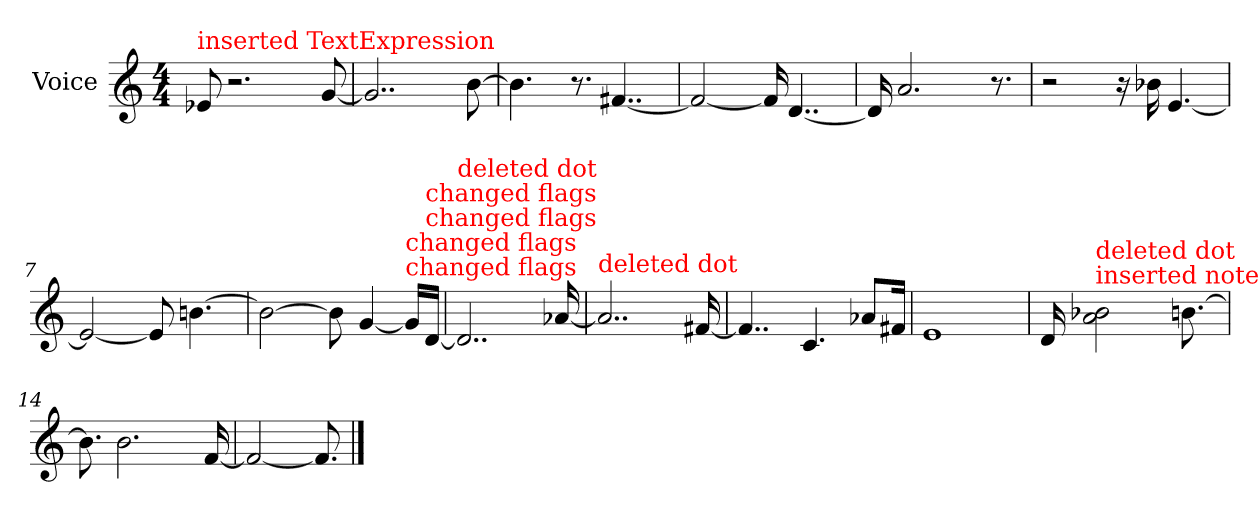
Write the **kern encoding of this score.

**kern
*part1
*staff1
*I"Voice
*I'Voice
*clefG2
*M4/4
=1
!LO:TX:color=#FF0000:t=inserted TextExpression
8e-X/
2.rcc
[<8g/
=2
2..g/]
[>8b\
=3
4.b\]
8.r
[<4..f#X/
=4
2f#/_
16f#/]
[<4..d/
=5
16d/]
2.a/
8.r
=6
2rcc
16ra
16b-X\
[<4.e/
=7
2e/_
8e/]
[>4.bn\
=8
2b\_
8b\]
[<4g/
!LO:TX:color=#FF0000:t=changed flags
!LO:TX:color=#FF0000:t=changed flags
16gi/LL]
!LO:TX:color=#FF0000:t=changed flags
!LO:TX:color=#FF0000:t=changed flags
[<16di/JJ
=9
!LO:TX:color=#FF0000:t=deleted dot
2..di/]
[<16a-X/
!!LO:LB:g=z
=10
!LO:TX:color=#FF0000:t=deleted dot
2..a-i/]
[<16f#X/
=11
4..f#/]
4.c/
8a-X/L
16f#X/Jk
=12
1e
=13
16d/
!LO:TX:color=#FF0000:t=inserted note
!LO:TX:color=#FF0000:t=deleted dot
2ai\ 2b-Xi\
[>8.bn\
=14
8.b\]
2.b\
[<16f/
=15
2f/_
8.f/]
==
*-
